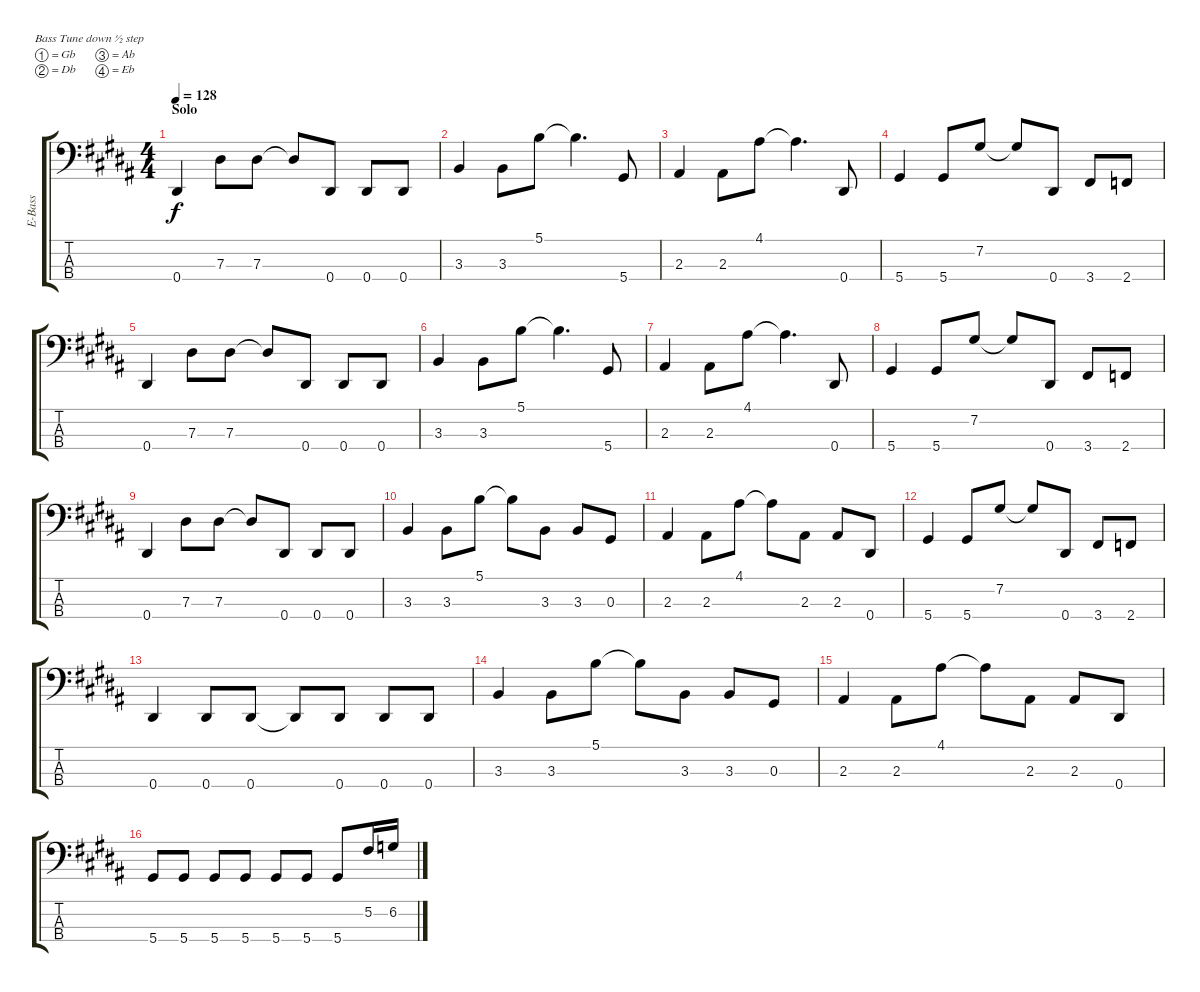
\bracketExtendMode groupsimilarinstruments
\otherSystemsTrackNameOrientation horizontal
\track ("Bass (Duff)" "E-Bass") {defaultSystemsLayout 4 instrument electricbasspick}
\staff {score tabs}
\tuning (Gb2 Db2 Ab1 Eb1)
\ts (4 4)
\section ("" "Solo")
\tempo 128
\clef f4
\ks b
0.4{acc forcenatural}.4{dy f} 7.3{acc forcenatural}.8 7.3{acc forcenatural}.8 7.3{t acc forcenatural}.8 0.4{acc forcenatural}.8 0.4{acc forcenatural}.8 0.4{acc forcenatural}.8 |
3.3{acc forcenatural}.4 3.3{acc forcenatural}.8 5.1{acc forcenatural}.8 5.1{t acc forcenatural}.4{d} 5.4{acc forcenatural}.8 |
2.3{acc forcenatural}.4 2.3{acc forcenatural}.8 4.1{acc forcenatural}.8 4.1{t acc forcenatural}.4{d} 0.4{acc forcenatural}.8 |
5.4{acc forcenatural}.4 5.4{acc forcenatural}.8 7.2{acc forcenatural}.8 7.2{t acc forcenatural}.8 0.4{acc forcenatural}.8 3.4{acc forcenatural}.8 2.4{acc b}.8 |
0.4{acc forcenatural}.4 7.3{acc forcenatural}.8 7.3{acc forcenatural}.8 7.3{t acc forcenatural}.8 0.4{acc forcenatural}.8 0.4{acc forcenatural}.8 0.4{acc forcenatural}.8 |
3.3{acc forcenatural}.4 3.3{acc forcenatural}.8 5.1{acc forcenatural}.8 5.1{t acc forcenatural}.4{d} 5.4{acc forcenatural}.8 |
2.3{acc forcenatural}.4 2.3{acc forcenatural}.8 4.1{acc forcenatural}.8 4.1{t acc forcenatural}.4{d} 0.4{acc forcenatural}.8 |
5.4{acc forcenatural}.4 5.4{acc forcenatural}.8 7.2{acc forcenatural}.8 7.2{t acc forcenatural}.8 0.4{acc forcenatural}.8 3.4{acc forcenatural}.8 2.4{acc b}.8 |
0.4{acc forcenatural}.4 7.3{acc forcenatural}.8 7.3{acc forcenatural}.8 7.3{t acc forcenatural}.8 0.4{acc forcenatural}.8 0.4{acc forcenatural}.8 0.4{acc forcenatural}.8 |
3.3{acc forcenatural}.4 3.3{acc forcenatural}.8 5.1{acc forcenatural}.8 5.1{t acc forcenatural}.8 3.3{acc forcenatural}.8 3.3{acc forcenatural}.8 0.3{acc forcenatural}.8 |
2.3{acc forcenatural}.4 2.3{acc forcenatural}.8 4.1{acc forcenatural}.8 4.1{t acc forcenatural}.8 2.3{acc forcenatural}.8 2.3{acc forcenatural}.8 0.4{acc forcenatural}.8 |
5.4{acc forcenatural}.4 5.4{acc forcenatural}.8 7.2{acc forcenatural}.8 7.2{t acc forcenatural}.8 0.4{acc forcenatural}.8 3.4{acc forcenatural}.8 2.4{acc b}.8 |
0.4{acc forcenatural}.4 0.4{acc forcenatural}.8 0.4{acc forcenatural}.8 0.4{t acc forcenatural}.8 0.4{acc forcenatural}.8 0.4{acc forcenatural}.8 0.4{acc forcenatural}.8 |
3.3{acc forcenatural}.4 3.3{acc forcenatural}.8 5.1{acc forcenatural}.8 5.1{t acc forcenatural}.8 3.3{acc forcenatural}.8 3.3{acc forcenatural}.8 0.3{acc forcenatural}.8 |
2.3{acc forcenatural}.4 2.3{acc forcenatural}.8 4.1{acc forcenatural}.8 4.1{t acc forcenatural}.8 2.3{acc forcenatural}.8 2.3{acc forcenatural}.8 0.4{acc forcenatural}.8 |
5.4{acc forcenatural}.8 5.4{acc forcenatural}.8 5.4{acc forcenatural}.8 5.4{acc forcenatural}.8 5.4{acc forcenatural}.8 5.4{acc forcenatural}.8 5.4{acc forcenatural}.8 5.2{acc forcenatural}.16 6.2{acc b}.16
